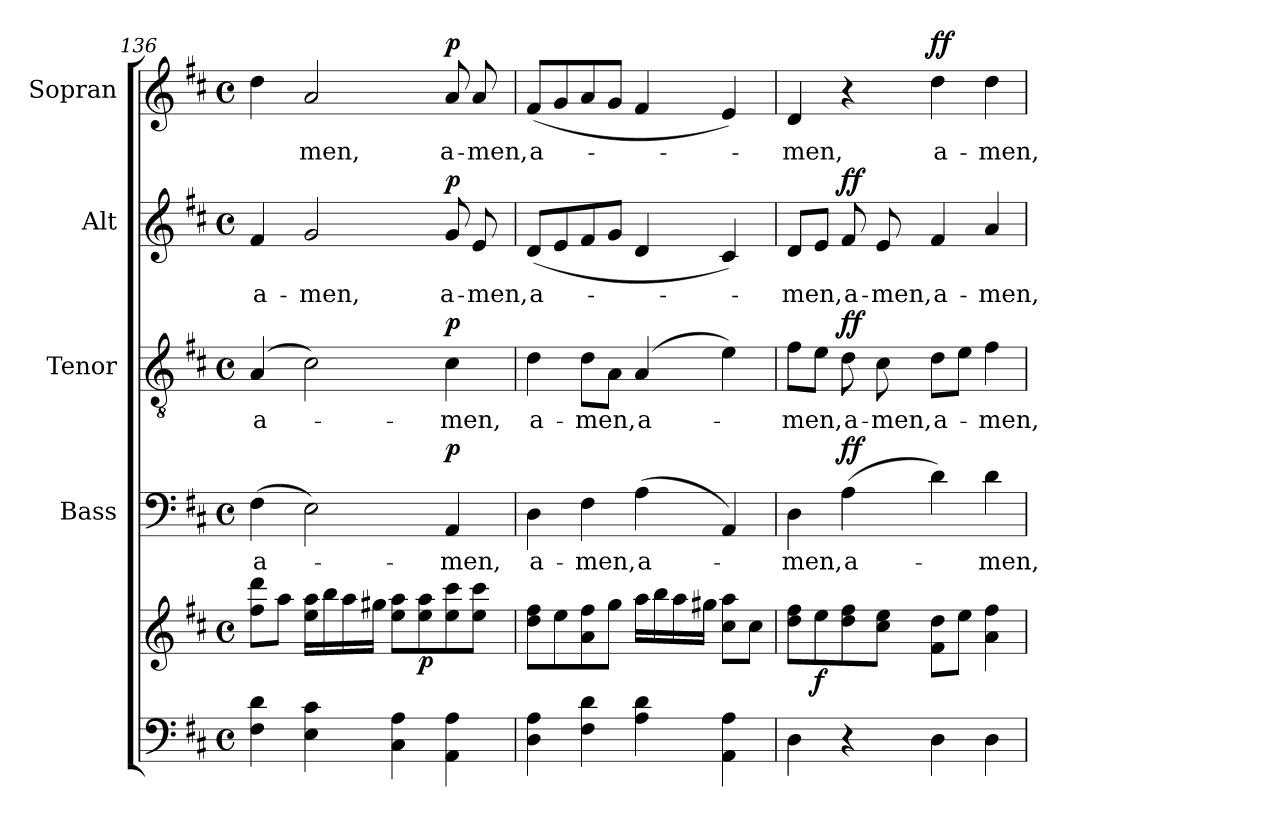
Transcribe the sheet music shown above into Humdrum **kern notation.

**kern	**kern	**dynam	**kern	**text	**dynam	**kern	**text	**dynam	**kern	**text	**dynam	**kern	**text	**dynam
*part5	*part5	*part5	*part4	*part4	*part4	*part3	*part3	*part3	*part2	*part2	*part2	*part1	*part1	*part1
*staff6	*staff5	*staff5/6	*staff4	*staff4	*staff4	*staff3	*staff3	*staff3	*staff2	*staff2	*staff2	*staff1	*staff1	*staff1
*	*	*	*I"Bass	*	*	*I"Tenor	*	*	*I"Alt	*	*	*I"Sopran	*	*
*	*	*	*I'B.	*	*	*I'T.	*	*	*I'A.	*	*	*I'S.	*	*
*clefF4	*clefG2	*	*clefF4	*	*	*clefGv2	*	*	*clefG2	*	*	*clefG2	*	*
*k[f#c#]	*k[f#c#]	*	*k[f#c#]	*	*	*k[f#c#]	*	*	*k[f#c#]	*	*	*k[f#c#]	*	*
*D:	*D:	*	*D:	*	*	*D:	*	*	*D:	*	*	*D:	*	*
*M4/4	*M4/4	*	*M4/4	*	*	*M4/4	*	*	*M4/4	*	*	*M4/4	*	*
*met(c)	*met(c)	*	*met(c)	*	*	*met(c)	*	*	*met(c)	*	*	*met(c)	*	*
=136	=136	=136	=136	=136	=136	=136	=136	=136	=136	=136	=136	=136	=136	=136
!	!	!	!	!LO:LY:b	!	!	!LO:LY:b	!	!	!LO:LY:b	!	!	!	!
4F#\ 4d\	8ff#\ 8ddd\L	.	(>4F#\	a-	.	(4A/	a-	.	4f#/	a-	.	4dd\	.	.
.	8aa\J	.	.	.	.	.	.	.	.	.	.	.	.	.
!	!	!	!	!	!	!	!	!	!	!LO:LY:b	!	!	!LO:LY:b	!
4E\ 4c#\	16ee\ 16aa\LL	.	2E\)	.	.	2c#\)	.	.	2g/	-men,	.	2a/	-men,	.
.	16bb\	.	.	.	.	.	.	.	.	.	.	.	.	.
.	16aa\	.	.	.	.	.	.	.	.	.	.	.	.	.
.	16gg#X\JJ	.	.	.	.	.	.	.	.	.	.	.	.	.
4C#\ 4A\	8ee\ 8aa\L	.	.	.	.	.	.	.	.	.	.	.	.	.
!	!	!LO:DY:b	!	!	!	!	!	!	!	!	!	!	!	!
.	8ee\ 8aa\	p	.	.	.	.	.	.	.	.	.	.	.	.
!	!	!	!	!LO:LY:b	!LO:DY:a	!	!LO:LY:b	!LO:DY:a	!	!LO:LY:b	!LO:DY:a	!	!LO:LY:b	!LO:DY:a
4AA\ 4A\	8ee\ 8ccc#\	.	4AA/	-men,	p	4c#\	-men,	p	8g/	a-	p	8a/	a-	p
!	!	!	!	!	!	!	!	!	!	!LO:LY:b	!	!	!LO:LY:b	!
.	8ee\ 8ccc#\J	.	.	.	.	.	.	.	8e/	-men,	.	8a/	-men,	.
!!LO:LB:g=z
=137	=137	=137	=137	=137	=137	=137	=137	=137	=137	=137	=137	=137	=137	=137
!	!	!	!	!LO:LY:b	!	!	!LO:LY:b	!	!	!LO:LY:b	!	!	!LO:LY:b	!
4D\ 4A\	8dd\ 8ff#\L	.	4D\	a-	.	4d\	a-	.	(<8d/L	a-	.	(<8f#/L	a-	.
.	8ee\	.	.	.	.	.	.	.	8e/	.	.	8g/	.	.
!	!	!	!	!LO:LY:b	!	!	!LO:LY:b	!	!	!	!	!	!	!
4F#\ 4d\	8a\ 8ff#\	.	4F#\	-men,	.	8d\L	-men,	.	8f#/	.	.	8a/	.	.
.	8gg\J	.	.	.	.	8A\J	.	.	8g/J	.	.	8g/J	.	.
!	!	!	!	!LO:LY:b	!	!	!LO:LY:b	!	!	!	!	!	!	!
4A\ 4d\	16aa\LL	.	(>4A\	a-	.	(4A/	a-	.	4d/	.	.	4f#/	.	.
.	16bb\	.	.	.	.	.	.	.	.	.	.	.	.	.
.	16aa\	.	.	.	.	.	.	.	.	.	.	.	.	.
.	16gg#X\JJ	.	.	.	.	.	.	.	.	.	.	.	.	.
4AA\ 4A\	8cc#\ 8aa\L	.	4AA/)	.	.	4e\)	.	.	4c#/)	.	.	4e/)	.	.
.	8cc#\J	.	.	.	.	.	.	.	.	.	.	.	.	.
=138	=138	=138	=138	=138	=138	=138	=138	=138	=138	=138	=138	=138	=138	=138
!	!	!	!	!LO:LY:b	!	!	!LO:LY:b	!	!	!LO:LY:b	!	!	!LO:LY:b	!
4D\	8dd\ 8ff#\L	.	4D\	-men,	.	8f#\L	-men,	.	8d/L	-men,	.	4d/	-men,	.
!	!	!LO:DY:b	!	!	!	!	!	!	!	!	!	!	!	!
.	8ee\	f	.	.	.	8e\J	.	.	8e/J	.	.	.	.	.
!	!	!	!	!LO:LY:b	!LO:DY:a	!	!LO:LY:b	!LO:DY:a	!	!LO:LY:b	!LO:DY:a	!	!	!
4r	8dd\ 8ff#\	.	(>4A\	a-	ff	8d\	a-	ff	8f#/	a-	ff	4r	.	.
!	!	!	!	!	!	!	!LO:LY:b	!	!	!LO:LY:b	!	!	!	!
.	8cc#\ 8ee\J	.	.	.	.	8c#\	-men,	.	8e/	-men,	.	.	.	.
!	!	!	!	!	!	!	!LO:LY:b	!	!	!LO:LY:b	!	!	!LO:LY:b	!LO:DY:a
4D\	8f#\ 8dd\L	.	4d\)	.	.	8d\L	a-	.	4f#/	a-	.	4dd\	a-	ff
.	8ee\J	.	.	.	.	8e\J	.	.	.	.	.	.	.	.
!	!	!	!	!LO:LY:b	!	!	!LO:LY:b	!	!	!LO:LY:b	!	!	!LO:LY:b	!
4D\	4a\ 4ff#\	.	4d\	-men,	.	4f#\	-men,	.	4a/	-men,	.	4dd\	-men,	.
=	=	=	=	=	=	=	=	=	=	=	=	=	=	=
*-	*-	*-	*-	*-	*-	*-	*-	*-	*-	*-	*-	*-	*-	*-
